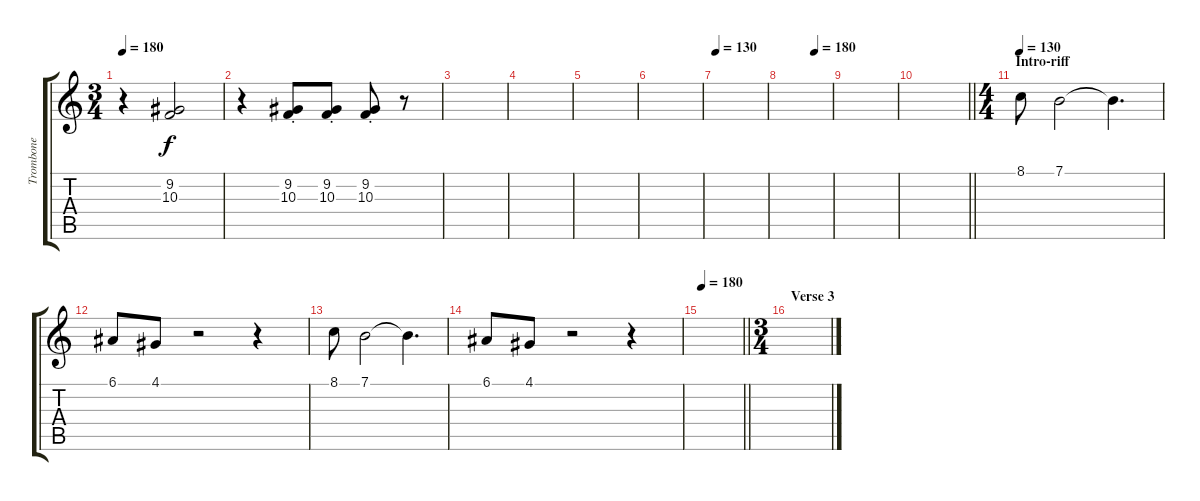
\track ("Trombone" "Trombone") {instrument trombone}
\staff {score tabs}
\tuning (E4 B3 G3 D3 A2 E2) {hide}
\ts (3 4)
\tempo 180
\clef g2
\ks c
r.4{dy f} (9.2 10.3).2 |
r.4 (9.2{st} 10.3).8 (9.2{st} 10.3).8 (9.2{st} 10.3).8 r.8 |
|
|
|
|
\tempo 130
|
\tempo (180 0.6666666666666666)
|
|
\barLineRight lightlight
|
\ts (4 4)
\section ("" "Intro-riff")
\tempo 130
8.1.8 7.1.2 7.1{t}.4{d} |
6.1.8 4.1.8 r.2 r.4 |
8.1.8 7.1.2 7.1{t}.4{d} |
6.1.8 4.1.8 r.2 r.4 |
\tempo 180
\barLineRight lightlight
|
\ts (3 4)
\section ("" "Verse 3")
